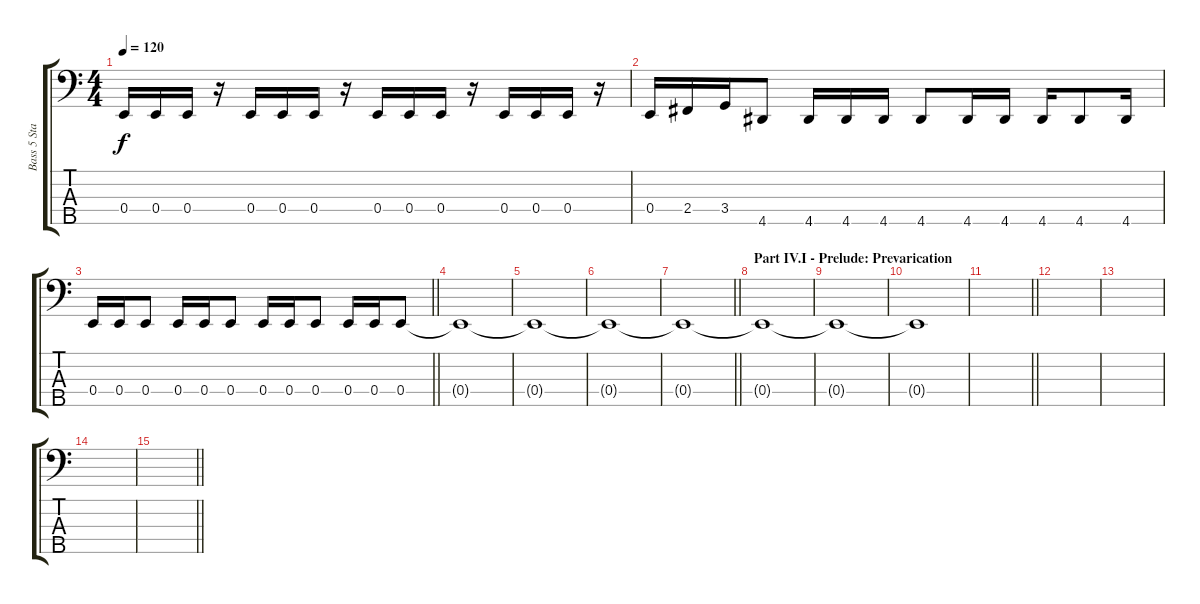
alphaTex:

\track ("Bass 5 Standard" "Bass 5 Sta") {instrument electricbassfinger}
\staff {score tabs}
\tuning (G2 D2 A1 E1 B0) {hide}
\ts (4 4)
\tempo 120
\clef f4
\ks c
0.4.16{dy f} 0.4.16 0.4.16 r.16 0.4.16 0.4.16 0.4.16 r.16 0.4.16 0.4.16 0.4.16 r.16 0.4.16 0.4.16 0.4.16 r.16 |
0.4.16 2.4.16 3.4.16 4.5.8 4.5.16 4.5.16 4.5.16 4.5.8 4.5.16 4.5.16 4.5.16 4.5.8 4.5.16 |
\barLineRight lightlight
0.4.16 0.4.16 0.4.8 0.4.16 0.4.16 0.4.8 0.4.16 0.4.16 0.4.8 0.4.16 0.4.16 0.4.8 |
\section ("" "")
0.4{t}.1 |
0.4{t}.1 |
0.4{t}.1{volume 0} |
\barLineRight lightlight
0.4{t}.1 |
\section ("" "Part IV.I - Prelude: Prevarication")
0.4{t}.1 |
0.4{t}.1 |
0.4{t}.1 |
\barLineRight lightlight
|
|
|
|
\barLineRight lightlight
